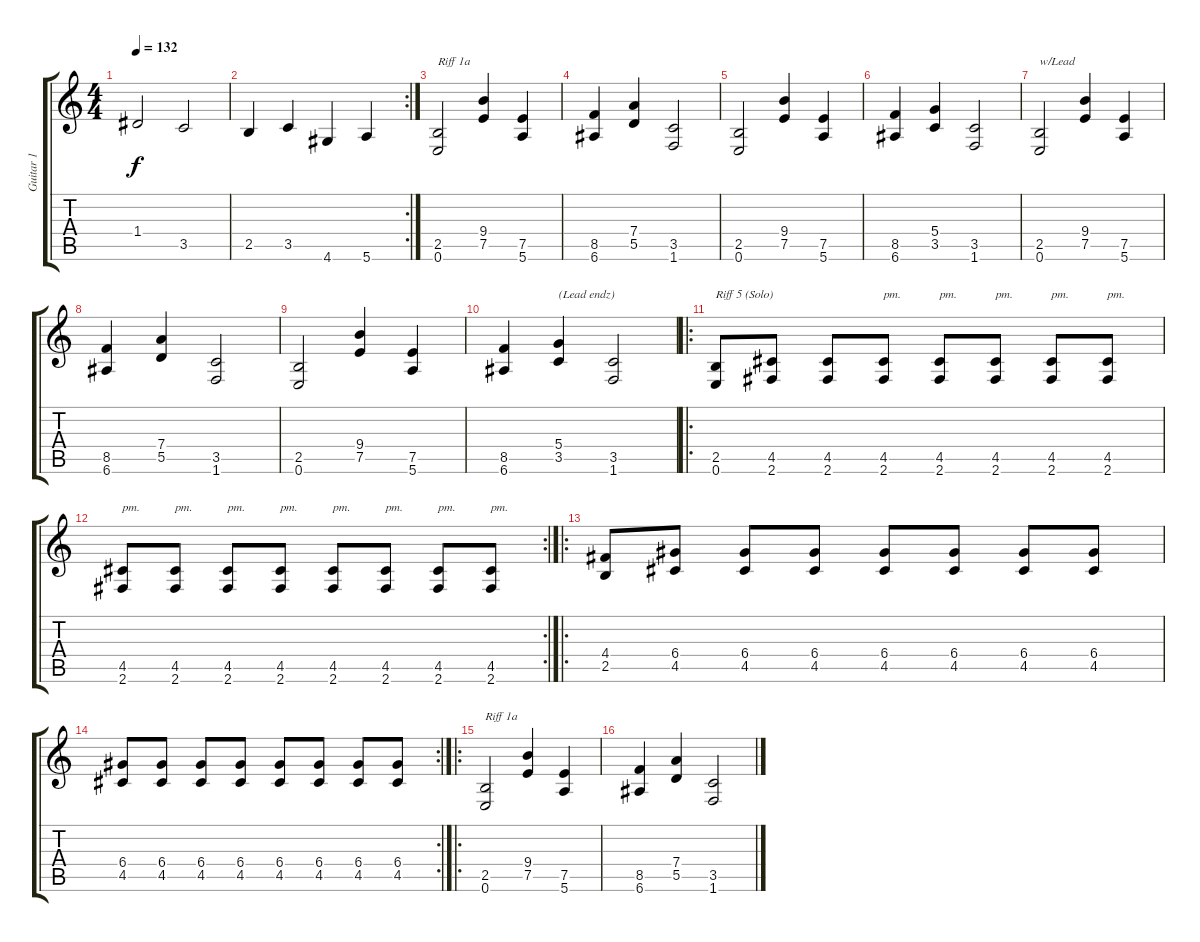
\track ("Guitar 1" "Guitar 1") {instrument distortionguitar}
\staff {score tabs}
\tuning (E4 B3 G3 D3 A2 E2) {hide}
\ts (4 4)
\tempo 132
\clef g2
\ks c
1.4.2{dy f} 3.5.2 |
\rc 2
2.5.4 3.5.4 4.6.4 5.6.4 |
(2.5 0.6).2{txt "Riff 1a"} (9.4 7.5).4 (7.5 5.6).4 |
(8.5 6.6).4 (7.4 5.5).4 (3.5 1.6).2 |
(2.5 0.6).2 (9.4 7.5).4 (7.5 5.6).4 |
(8.5 6.6).4 (5.4 3.5).4 (3.5 1.6).2 |
(2.5 0.6).2{txt "w/Lead"} (9.4 7.5).4 (7.5 5.6).4 |
(8.5 6.6).4 (7.4 5.5).4 (3.5 1.6).2 |
(2.5 0.6).2 (9.4 7.5).4 (7.5 5.6).4 |
(8.5 6.6).4 (5.4 3.5).4{txt "(Lead endz)"} (3.5 1.6).2 |
\ro
(2.5 0.6).8{txt "Riff 5 (Solo)"} (4.5 2.6).8 (4.5 2.6).8 (4.5 2.6).8{txt "pm."} (4.5 2.6).8{txt "pm."} (4.5 2.6).8{txt "pm."} (4.5 2.6).8{txt "pm."} (4.5 2.6).8{txt "pm."} |
\rc 2
(4.5 2.6).8{txt "pm."} (4.5 2.6).8{txt "pm."} (4.5 2.6).8{txt "pm."} (4.5 2.6).8{txt "pm."} (4.5 2.6).8{txt "pm."} (4.5 2.6).8{txt "pm."} (4.5 2.6).8{txt "pm."} (4.5 2.6).8{txt "pm."} |
\ro
(4.4 2.5).8 (6.4 4.5).8 (6.4 4.5).8 (6.4 4.5).8 (6.4 4.5).8 (6.4 4.5).8 (6.4 4.5).8 (6.4 4.5).8 |
\rc 2
(6.4 4.5).8 (6.4 4.5).8 (6.4 4.5).8 (6.4 4.5).8 (6.4 4.5).8 (6.4 4.5).8 (6.4 4.5).8 (6.4 4.5).8 |
\ro
(2.5 0.6).2{txt "Riff 1a"} (9.4 7.5).4 (7.5 5.6).4 |
(8.5 6.6).4 (7.4 5.5).4 (3.5 1.6).2
